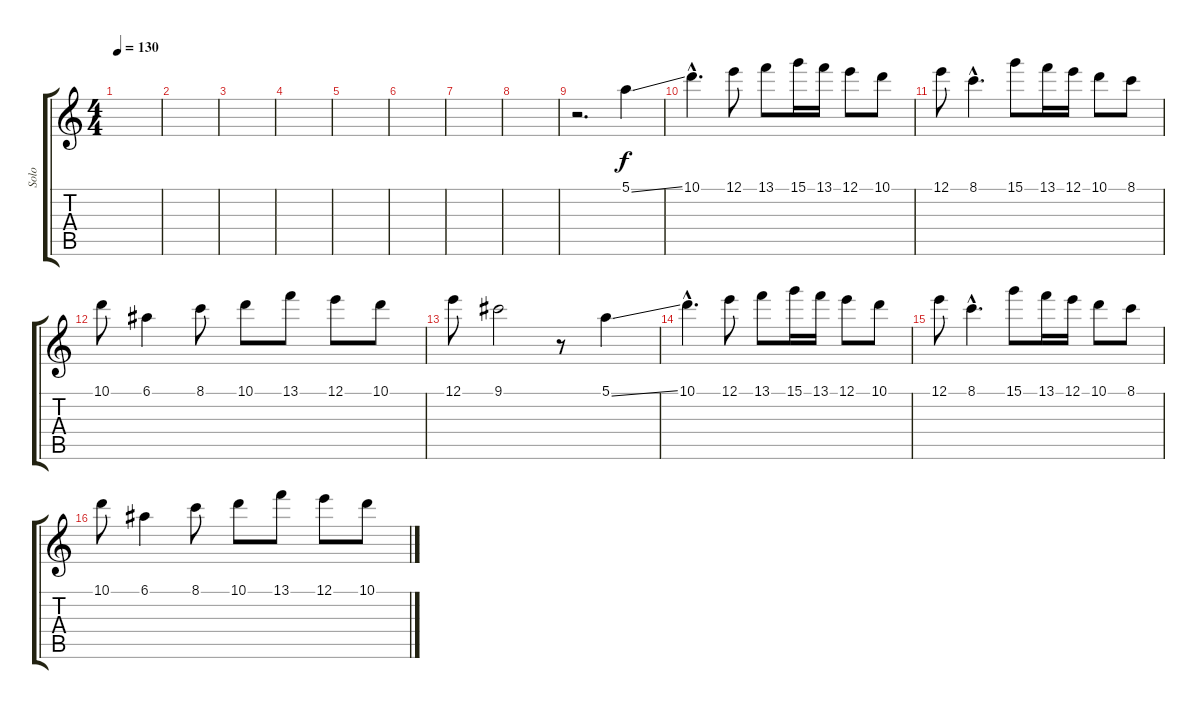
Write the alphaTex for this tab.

\track ("Solo" "Solo") {instrument acousticguitarsteel}
\staff {score tabs}
\tuning (E4 B3 G3 D3 A2 E2) {hide}
\ts (4 4)
\tempo 130
\clef g2
\ks c
|
|
|
|
|
|
|
|
r.2{d} 5.1{ss}.4 |
10.1{hac}.4{d} 12.1.8 13.1.8 15.1.16 13.1.16 12.1.8 10.1.8 |
12.1.8 8.1{hac}.4{d} 15.1.8 13.1.16 12.1.16 10.1.8 8.1.8 |
10.1.8 6.1.4 8.1.8 10.1.8 13.1.8 12.1.8 10.1.8 |
12.1.8 9.1.2 r.8 5.1{ss}.4 |
10.1{hac}.4{d} 12.1.8 13.1.8 15.1.16 13.1.16 12.1.8 10.1.8 |
12.1.8 8.1{hac}.4{d} 15.1.8 13.1.16 12.1.16 10.1.8 8.1.8 |
10.1.8 6.1.4 8.1.8 10.1.8 13.1.8 12.1.8 10.1.8
